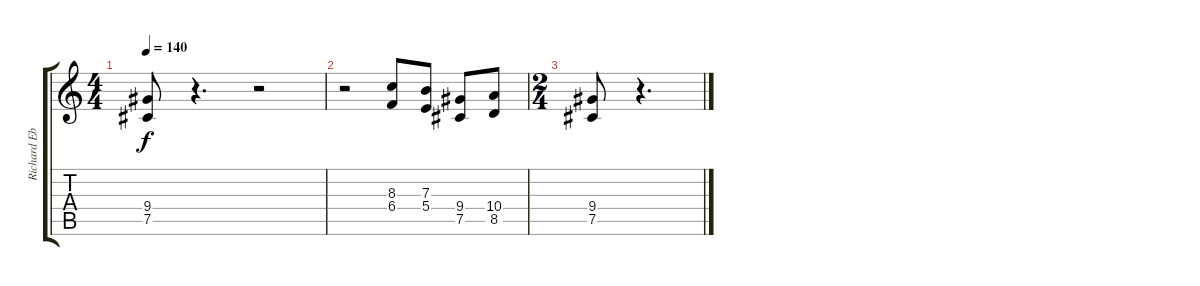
\track ("Richard Ebisch (Rhythm)" "Richard Eb") {instrument distortionguitar}
\staff {score tabs}
\tuning (Db4 Ab3 E3 B2 Gb2 Db2) {hide}
\ts (4 4)
\tempo 140
\clef g2
\ks c
(9.4 7.5).8{dy f} r.4{d} r.2 |
r.2 (8.3 6.4).8 (7.3 5.4).8 (9.4 7.5).8 (10.4 8.5).8 |
\ts (2 4)
(9.4 7.5).8 r.4{d}
